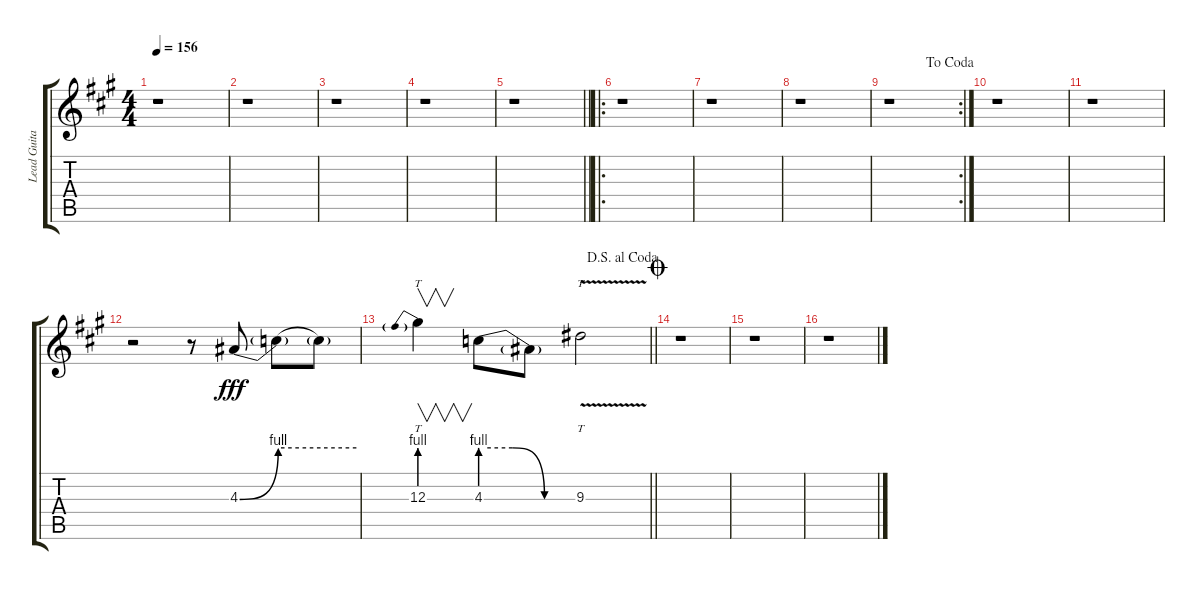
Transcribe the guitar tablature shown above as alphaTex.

\track ("Lead Guitar" "Lead Guita") {instrument distortionguitar}
\staff {score tabs}
\tuning (Eb4 Bb3 Gb3 Db3 Ab2 Eb2) {hide}
\ts (4 4)
\tempo 156
\clef g2
\ks a
r.1{dy fff} |
r.1 |
r.1 |
r.1 |
\barLineRight lightlight
r.1 |
\ro
r.1 |
r.1 |
r.1 |
\rc 2
\jump dacoda
r.1 |
r.1 |
r.1 |
r.2 r.8 4.3{be (bend 0 0 60 4)}.8 4.3{be (hold 0 4 60 4) t}.8 4.3{be (hold 0 4 60 4) t}.8 |
\jump dalsegnoalcoda
\barLineRight lightlight
12.3{be (prebend 0 4 60 4)}.4{v tt} 4.3{be (custom 0 4 20 4 40 0 60 0)}.8 4.3{t}.8 9.3{v}.2{tt} |
\jump coda
r.1 |
r.1 |
r.1
